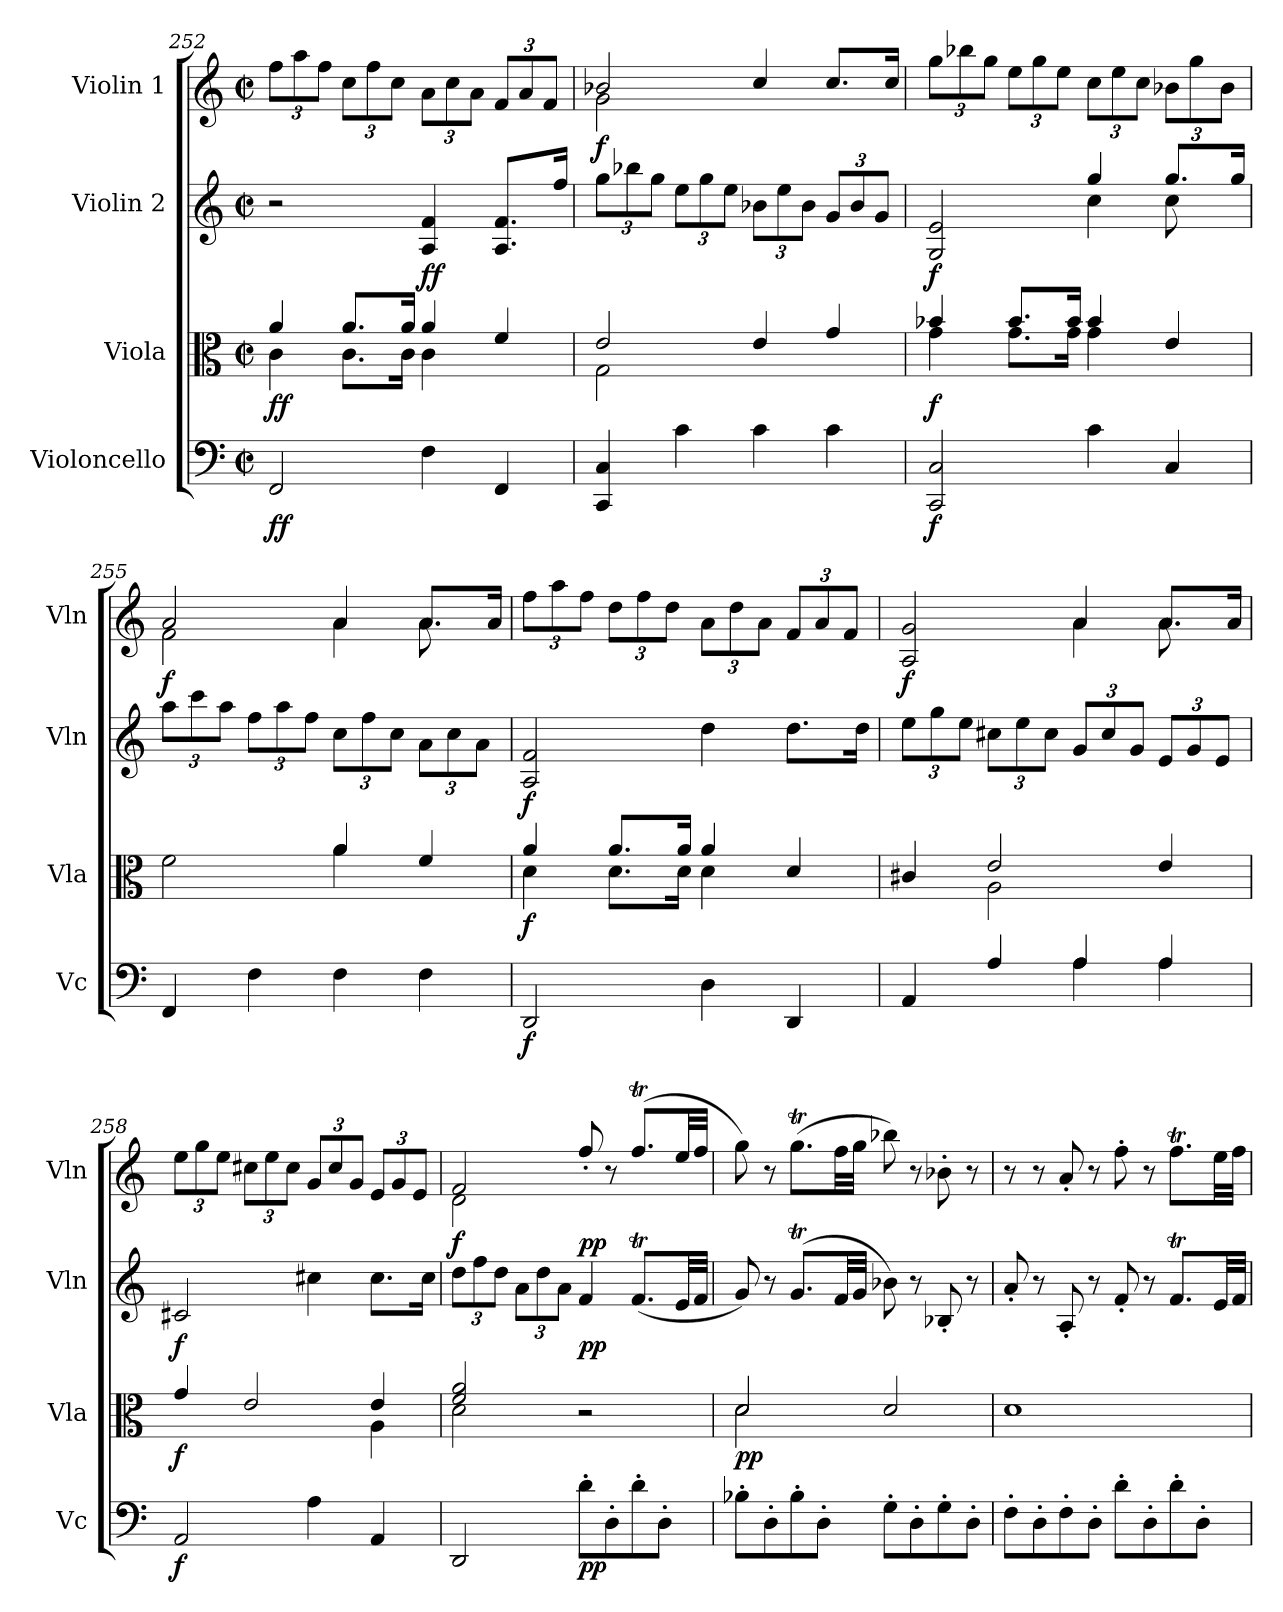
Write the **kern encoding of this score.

**kern	**dynam	**kern	**dynam	**kern	**dynam	**kern	**dynam
*part4	*part4	*part3	*part3	*part2	*part2	*part1	*part1
*staff4	*staff4	*staff3	*staff3	*staff2	*staff2	*staff1	*staff1
*I"Violoncello	*	*I"Viola	*	*I"Violin 2	*	*I"Violin 1	*
*I'Vc	*	*I'Vla	*	*I'Vln	*	*I'Vln	*
*clefF4	*	*clefC3	*	*clefG2	*	*clefG2	*
*k[]	*	*k[]	*	*k[]	*	*k[]	*
*M2/2	*	*M2/2	*	*M2/2	*	*M2/2	*
*met(c|)	*	*met(c|)	*	*met(c|)	*	*met(c|)	*
=252	=252	=252	=252	=252	=252	=252	=252
*	*	*^	*	*	*	*	*
*	*	*	*	*	*	*	*Xbrackettup	*
!	!LO:DY:b	!	!	!LO:DY:b	!	!	!	!
2FF/	ff	4a/	4c\	ff	2r	.	12ff\L	.
.	.	.	.	.	.	.	12aa\	.
.	.	.	.	.	.	.	12ff\J	.
.	.	8.a/L	8.c\L	.	.	.	12cc\L	.
.	.	.	.	.	.	.	12ff\	.
.	.	.	.	.	.	.	12cc\J	.
.	.	16a/Jk	16c\Jk	.	.	.	.	.
!	!	!	!	!	!	!LO:DY:b	!	!
4F\	.	4a/	4c\	.	4A/ 4f/	ff	12a\L	.
.	.	.	.	.	.	.	12cc\	.
.	.	.	.	.	.	.	12a\J	.
4FF/	.	4f/	4ryy	.	8.A/ 8.f/L	.	12f/L	.
.	.	.	.	.	.	.	12a/	.
.	.	.	.	.	.	.	12f/J	.
.	.	.	.	.	16ff/Jk	.	.	.
=253	=253	=253	=253	=253	=253	=253	=253	=253
*	*	*	*	*	*Xbrackettup	*	*	*
*	*	*	*	*	*	*	*^	*
!	!	!	!	!	!	!	!	!	!LO:DY:b
4CC/ 4C/	.	2e/	2G\	.	12gg\L	.	2b-X/	2g\	f
.	.	.	.	.	12bb-X\	.	.	.	.
.	.	.	.	.	12gg\J	.	.	.	.
4c\	.	.	.	.	12ee\L	.	.	.	.
.	.	.	.	.	12gg\	.	.	.	.
.	.	.	.	.	12ee\J	.	.	.	.
4c\	.	4e/	2ryy	.	12b-X\L	.	4cc/	2ryy	.
.	.	.	.	.	12ee\	.	.	.	.
.	.	.	.	.	12b-\J	.	.	.	.
4c\	.	4g/	.	.	12g/L	.	8.cc/L	.	.
.	.	.	.	.	12b-/	.	.	.	.
.	.	.	.	.	12g/J	.	.	.	.
.	.	.	.	.	.	.	16cc/Jk	.	.
*	*	*	*	*	*	*	*v	*v	*
=254	=254	=254	=254	=254	=254	=254	=254	=254
*	*	*	*	*	*^	*	*	*
!	!LO:DY:b	!	!	!LO:DY:b	!	!	!LO:DY:b	!	!
2CC/ 2C/	f	4b-X/	4g\	f	2G/ 2e/	2ryy	f	12gg\L	.
.	.	.	.	.	.	.	.	12bb-X\	.
.	.	.	.	.	.	.	.	12gg\J	.
.	.	8.b-/L	8.g\L	.	.	.	.	12ee\L	.
.	.	.	.	.	.	.	.	12gg\	.
.	.	.	.	.	.	.	.	12ee\J	.
.	.	16b-/Jk	16g\Jk	.	.	.	.	.	.
4c\	.	4b-/	4g\	.	4gg/	4cc\	.	12cc\L	.
.	.	.	.	.	.	.	.	12ee\	.
.	.	.	.	.	.	.	.	12cc\J	.
4C/	.	4e/	4ryy	.	8.gg/L	8cc\	.	12b-X\L	.
.	.	.	.	.	.	.	.	12gg\	.
.	.	.	.	.	.	8ryy	.	.	.
.	.	.	.	.	.	.	.	12b-\J	.
.	.	.	.	.	16gg/Jk	.	.	.	.
*	*	*	*	*	*v	*v	*	*	*
=255	=255	=255	=255	=255	=255	=255	=255	=255
*	*	*	*	*	*	*	*^	*
!	!	!	!	!	!	!	!	!	!LO:DY:b
4FF/	.	2f\	2ryy	.	12aa\L	.	2a/	2f\	f
.	.	.	.	.	12ccc\	.	.	.	.
.	.	.	.	.	12aa\J	.	.	.	.
4F\	.	.	.	.	12ff\L	.	.	.	.
.	.	.	.	.	12aa\	.	.	.	.
.	.	.	.	.	12ff\J	.	.	.	.
4F\	.	4a/	4a\	.	12cc\L	.	4a/	4a\	.
.	.	.	.	.	12ff\	.	.	.	.
.	.	.	.	.	12cc\J	.	.	.	.
4F\	.	4f/	4ryy	.	12a\L	.	8.a/L	8.a\	.
.	.	.	.	.	12cc\	.	.	.	.
.	.	.	.	.	12a\J	.	.	.	.
.	.	.	.	.	.	.	16a/Jk	16ryy	.
!!LO:LB:g=z
=256	=256	=256	=256	=256	=256	=256	=256	=256	=256
!	!LO:DY:b	!	!	!LO:DY:b	!	!LO:DY:b	!	!	!
*	*	*	*	*	*	*	*v	*v	*
2DD/	f	4a/	4d\	f	2A/ 2f/	f	12ff\L	.
.	.	.	.	.	.	.	12aa\	.
.	.	.	.	.	.	.	12ff\J	.
.	.	8.a/L	8.d\L	.	.	.	12dd\L	.
.	.	.	.	.	.	.	12ff\	.
.	.	.	.	.	.	.	12dd\J	.
.	.	16a/Jk	16d\Jk	.	.	.	.	.
4D\	.	4a/	4d\	.	4dd\	.	12a\L	.
.	.	.	.	.	.	.	12dd\	.
.	.	.	.	.	.	.	12a\J	.
4DD/	.	4d/	4ryy	.	8.dd\L	.	12f/L	.
.	.	.	.	.	.	.	12a/	.
.	.	.	.	.	.	.	12f/J	.
.	.	.	.	.	16dd\Jk	.	.	.
=257	=257	=257	=257	=257	=257	=257	=257	=257
*^	*	*	*	*	*	*	*^	*
!	!	!	!	!	!	!	!	!	!	!LO:DY:b
4AA/	2ryy	.	4c#X/	4ryy	.	12ee\L	.	2A/ 2g/	2ryy	f
.	.	.	.	.	.	12gg\	.	.	.	.
.	.	.	.	.	.	12ee\J	.	.	.	.
4A/	.	.	2e/	2A\	.	12cc#X\L	.	.	.	.
.	.	.	.	.	.	12ee\	.	.	.	.
.	.	.	.	.	.	12cc#\J	.	.	.	.
4A/	4A\	.	.	.	.	12g/L	.	4a/	4a\	.
.	.	.	.	.	.	12cc#/	.	.	.	.
.	.	.	.	.	.	12g/J	.	.	.	.
4A/	4A\	.	4e/	4ryy	.	12e/L	.	8.a/L	8.a\	.
.	.	.	.	.	.	12g/	.	.	.	.
.	.	.	.	.	.	12e/J	.	.	.	.
.	.	.	.	.	.	.	.	16a/Jk	16ryy	.
*v	*v	*	*	*	*	*	*	*	*	*
=258	=258	=258	=258	=258	=258	=258	=258	=258	=258
!	!LO:DY:b	!	!	!LO:DY:b	!	!LO:DY:b	!	!	!
*	*	*	*	*	*	*	*v	*v	*
2AA/	f	4g/	4ryy	f	2c#X/	f	12ee\L	.
.	.	.	.	.	.	.	12gg\	.
.	.	.	.	.	.	.	12ee\J	.
.	.	2e/	2ryy	.	.	.	12cc#X\L	.
.	.	.	.	.	.	.	12ee\	.
.	.	.	.	.	.	.	12cc#\J	.
4A\	.	.	.	.	4cc#X\	.	12g/L	.
.	.	.	.	.	.	.	12cc#/	.
.	.	.	.	.	.	.	12g/J	.
4AA/	.	4e/	4A\	.	8.cc#\L	.	12e/L	.
.	.	.	.	.	.	.	12g/	.
.	.	.	.	.	.	.	12e/J	.
.	.	.	.	.	16cc#\Jk	.	.	.
=259	=259	=259	=259	=259	=259	=259	=259	=259
*	*	*	*	*	*	*	*^	*
!	!	!	!	!	!	!	!	!	!LO:DY:b
2DD/	.	2f/ 2a/	2d\	.	12dd\L	.	2f/	2d\	f
.	.	.	.	.	12ff\	.	.	.	.
.	.	.	.	.	12dd\J	.	.	.	.
.	.	.	.	.	12a\L	.	.	.	.
.	.	.	.	.	12dd\	.	.	.	.
.	.	.	.	.	12a\J	.	.	.	.
!	!LO:DY:b	!	!	!	!	!LO:DY:b	!	!	!LO:DY:b
8d'\L	pp	2r	2ryy	.	4f/	pp	8ff'/	2ryy	pp
8D'\	.	.	.	.	.	.	8r	.	.
8d'\	.	.	.	.	(<8.fT/L	.	(>8.ffT/L	.	.
8D'\J	.	.	.	.	.	.	.	.	.
.	.	.	.	.	32e/LL	.	32ee/LL	.	.
.	.	.	.	.	32f/JJJ	.	32ff/JJJ	.	.
*	*	*	*	*	*	*	*v	*v	*
=260	=260	=260	=260	=260	=260	=260	=260	=260
!	!	!	!	!LO:DY:b	!	!	!	!
8B-X'\L	.	2d/	2d\	pp	8g/)	.	8gg\)	.
8D'\	.	.	.	.	8r	.	8r	.
8B-'\	.	.	.	.	(>8.gT/L	.	(>8.ggT\L	.
8D'\J	.	.	.	.	.	.	.	.
.	.	.	.	.	32f/LL	.	32ff\LL	.
.	.	.	.	.	32g/JJJ	.	32gg\JJJ	.
8G'\L	.	2d/	2ryy	.	8b-X\)	.	8bb-X\)	.
8D'\	.	.	.	.	8r	.	8r	.
8G'\	.	.	.	.	8B-i'/	.	8b-X'\	.
8D'\J	.	.	.	.	8r	.	8r	.
*	*	*v	*v	*	*	*	*	*
=261	=261	=261	=261	=261	=261	=261	=261
8F'\L	.	1d	.	8a'/	.	8r	.
8D'\	.	.	.	8r	.	8r	.
8F'\	.	.	.	8A'/	.	8a'/	.
8D'\J	.	.	.	8r	.	8r	.
8d'\L	.	.	.	8f'/	.	8ff'\	.
8D'\	.	.	.	8r	.	8r	.
8d'\	.	.	.	8.fT/L	.	8.ffT\L	.
8D'\J	.	.	.	.	.	.	.
.	.	.	.	32e/LL	.	32ee\LL	.
.	.	.	.	32f/JJJ	.	32ff\JJJ	.
=	=	=	=	=	=	=	=
*-	*-	*-	*-	*-	*-	*-	*-
